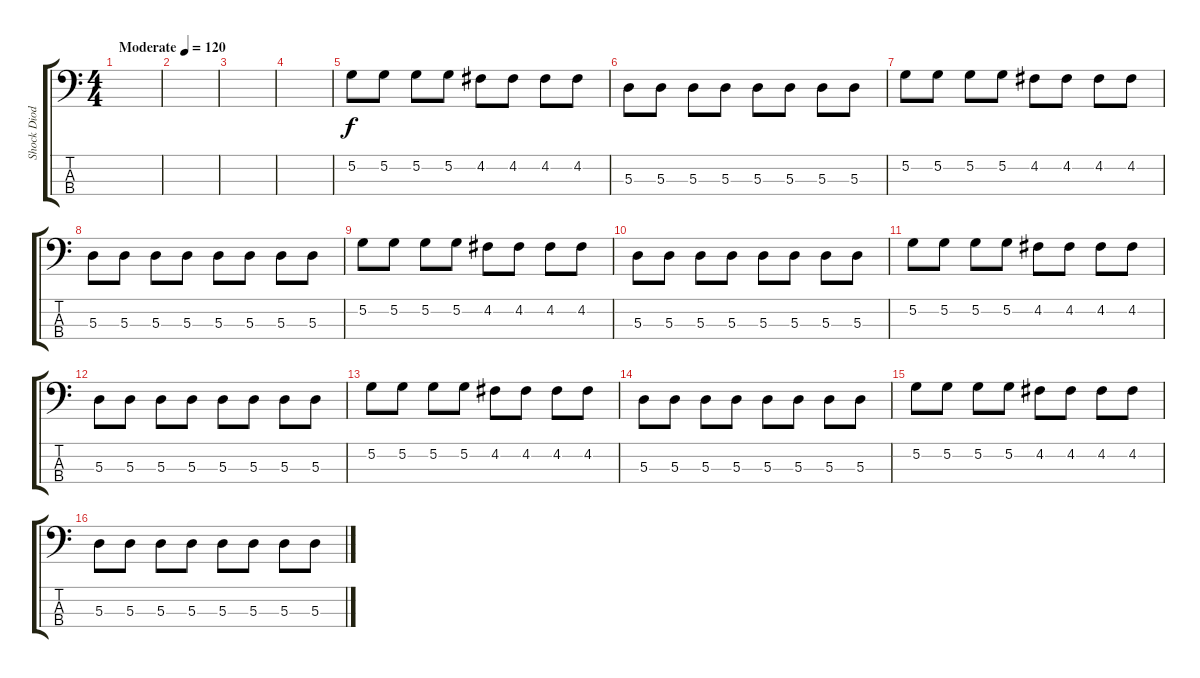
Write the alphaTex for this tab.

\track ("Shock Diode" "Shock Diod") {instrument electricbasspick}
\staff {score tabs}
\tuning (G2 D2 A1 E1) {hide}
\ts (4 4)
\tempo (120 "Moderate")
\clef f4
\ks c
|
|
|
|
5.2.8 5.2.8 5.2.8 5.2.8 4.2.8 4.2.8 4.2.8 4.2.8 |
5.3.8 5.3.8 5.3.8 5.3.8 5.3.8 5.3.8 5.3.8 5.3.8 |
5.2.8 5.2.8 5.2.8 5.2.8 4.2.8 4.2.8 4.2.8 4.2.8 |
5.3.8 5.3.8 5.3.8 5.3.8 5.3.8 5.3.8 5.3.8 5.3.8 |
5.2.8 5.2.8 5.2.8 5.2.8 4.2.8 4.2.8 4.2.8 4.2.8 |
5.3.8 5.3.8 5.3.8 5.3.8 5.3.8 5.3.8 5.3.8 5.3.8 |
5.2.8 5.2.8 5.2.8 5.2.8 4.2.8 4.2.8 4.2.8 4.2.8 |
5.3.8 5.3.8 5.3.8 5.3.8 5.3.8 5.3.8 5.3.8 5.3.8 |
5.2.8 5.2.8 5.2.8 5.2.8 4.2.8 4.2.8 4.2.8 4.2.8 |
5.3.8 5.3.8 5.3.8 5.3.8 5.3.8 5.3.8 5.3.8 5.3.8 |
5.2.8 5.2.8 5.2.8 5.2.8 4.2.8 4.2.8 4.2.8 4.2.8 |
5.3.8 5.3.8 5.3.8 5.3.8 5.3.8 5.3.8 5.3.8 5.3.8
